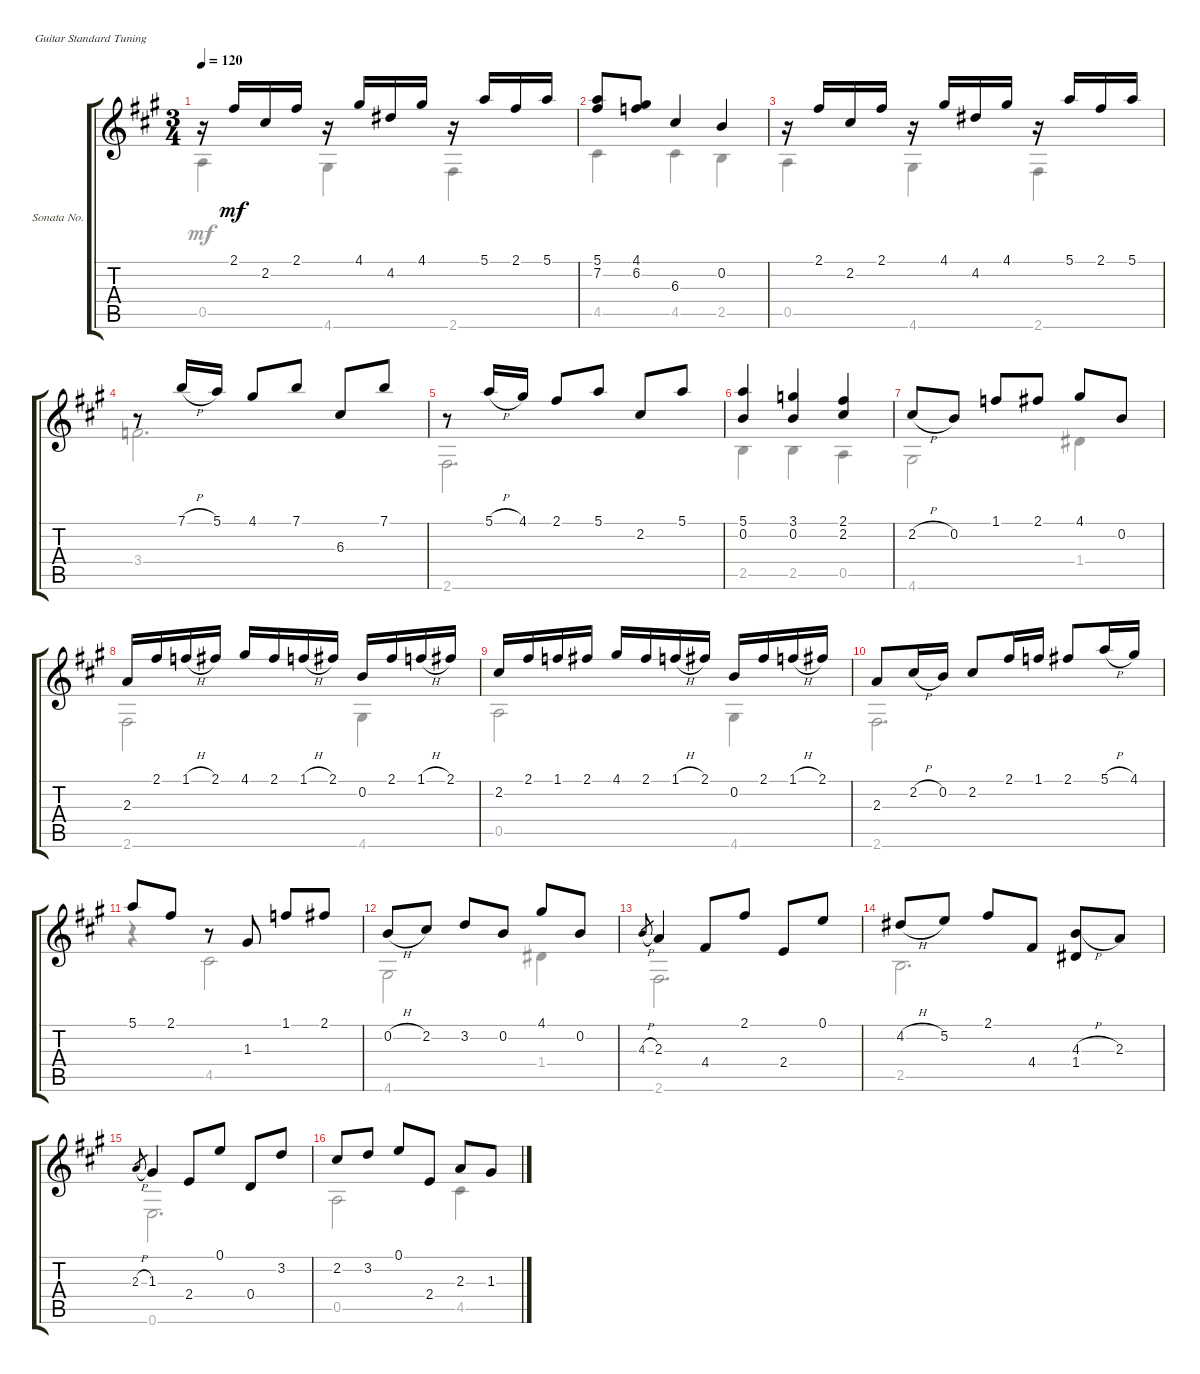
\bracketExtendMode groupsimilarinstruments
\firstSystemTrackNameOrientation horizontal
\otherSystemsTrackNameOrientation horizontal
\track ("Sonata No. 21 in A (D21) - 7. Presto" "Sonata No.") {instrument acousticguitarnylon}
\staff {score tabs}
\tuning (E4 B3 G3 D3 A2 E2)
\voice
\ts (3 4)
\tempo 120
\clef g2
\ks a
r.16{dy mf} 2.1.16 2.2.16 2.1.16 r.16 4.1.16 4.2.16 4.1.16 r.16 5.1.16 2.1.16 5.1.16 |
(5.1 7.2).8 (4.1 6.2).8 6.3.4 0.2.4 |
r.16 2.1.16 2.2.16 2.1.16 r.16 4.1.16 4.2.16 4.1.16 r.16 5.1.16 2.1.16 5.1.16 |
r.8 7.1{h}.16 5.1.16 4.1.8 7.1.8 6.3.8 7.1.8 |
r.8 5.1{h}.16 4.1.16 2.1.8 5.1.8 2.2.8 5.1.8 |
(5.1 0.2).4 (3.1 0.2).4 (2.1 2.2).4 |
2.2{h}.8 0.2.8 1.1.8 2.1.8 4.1.8 0.2.8 |
2.3.16 2.1.16 1.1{h}.16 2.1.16 4.1.16 2.1.16 1.1{h}.16 2.1.16 0.2.16 2.1.16 1.1{h}.16 2.1.16 |
2.2.16 2.1.16 1.1.16 2.1.16 4.1.16 2.1.16 1.1{h}.16 2.1.16 0.2.16 2.1.16 1.1{h}.16 2.1.16 |
2.3.8 2.2{h}.16 0.2.16 2.2.8 2.1.16 1.1.16 2.1.8 5.1{h}.16 4.1.16 |
5.1.8 2.1.8 r.8 1.3.8 1.1.8 2.1.8 |
0.2{h}.8 2.2.8 3.2.8 0.2.8 4.1.8 0.2.8 |
4.3{h}.8{gr} 2.3.4 4.4.8 2.1.8 2.4.8 0.1.8 |
4.2{h}.8 5.2.8 2.1.8 4.4.8 (4.3{h} 1.4).8 2.3.8 |
2.3{h}.8{gr} 1.3.4 2.4.8 0.1.8 0.4.8 3.2.8 |
2.2.8 3.2.8 0.1.8 2.4.8 2.3.8 1.3.8
\voice
\clef g2
\ottava regular
\simile none
\ks a
0.5.4{dy mf} 4.6.4 2.6.4 |
4.5.4 4.5.4 2.5.4 |
0.5.4 4.6.4 2.6.4 |
3.4.2{d} |
2.6.2{d} |
2.5.4 2.5.4 0.5.4 |
4.6.2 1.4.4 |
2.6.2 4.6.4 |
0.5.2 4.6.4 |
2.6.2{d} |
r.4 4.5.2 |
4.6.2 1.4.4 |
2.6.2{d} |
2.5.2{d} |
0.6.2{d} |
0.5.2 4.5.4
